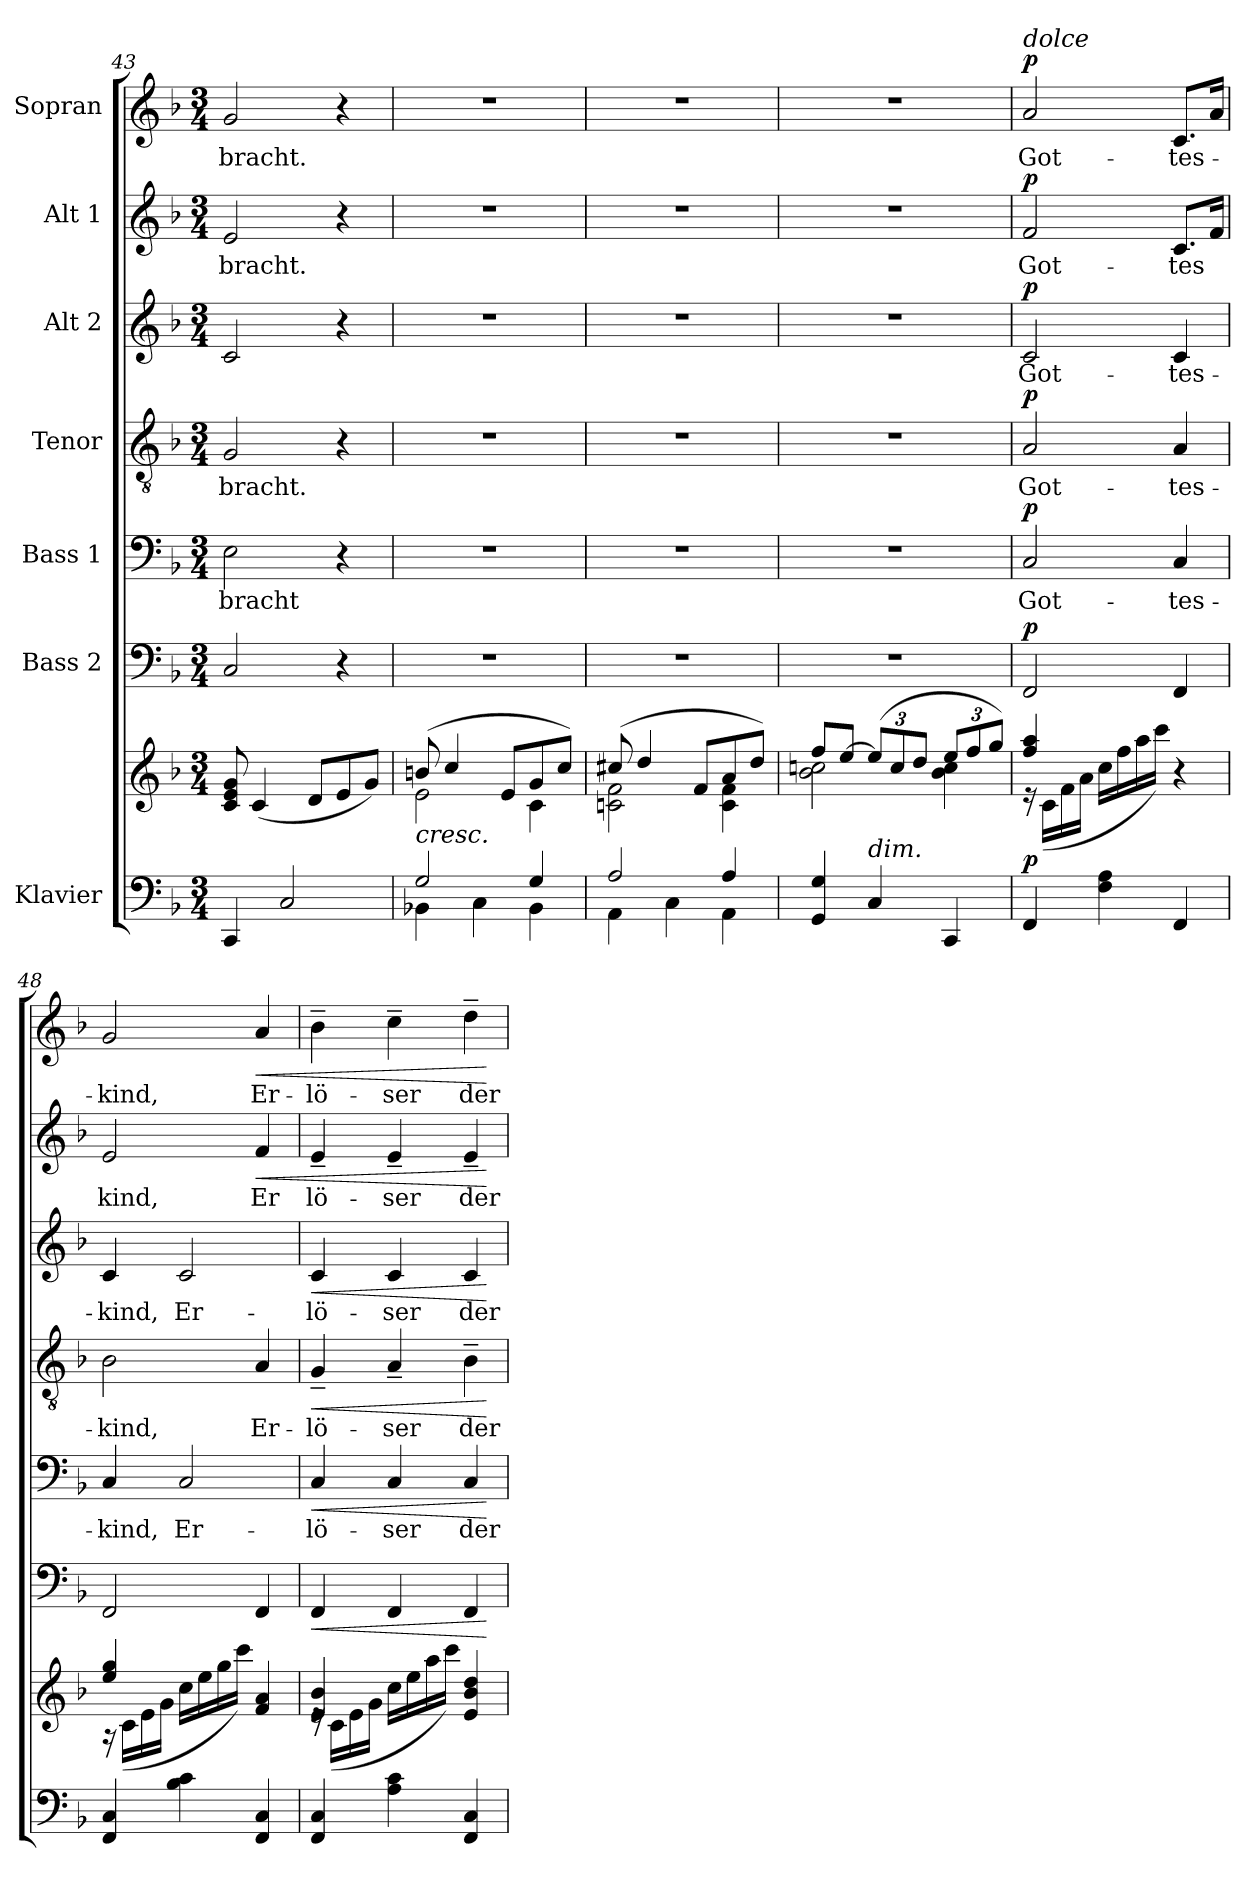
**kern	**kern	**dynam	**kern	**dynam	**kern	**text	**dynam	**kern	**text	**dynam	**kern	**text	**dynam	**kern	**text	**dynam	**kern	**text	**dynam
*part7	*part7	*part7	*part6	*part6	*part5	*part5	*part5	*part4	*part4	*part4	*part3	*part3	*part3	*part2	*part2	*part2	*part1	*part1	*part1
*staff8	*staff7	*staff7/8	*staff6	*staff6	*staff5	*staff5	*staff5	*staff4	*staff4	*staff4	*staff3	*staff3	*staff3	*staff2	*staff2	*staff2	*staff1	*staff1	*staff1
*I"Klavier	*	*	*I"Bass 2	*	*I"Bass 1	*	*	*I"Tenor	*	*	*I"Alt 2	*	*	*I"Alt 1	*	*	*I"Sopran	*	*
*clefF4	*clefG2	*	*clefF4	*	*clefF4	*	*	*clefGv2	*	*	*clefG2	*	*	*clefG2	*	*	*clefG2	*	*
*k[b-]	*k[b-]	*	*k[b-]	*	*k[b-]	*	*	*k[b-]	*	*	*k[b-]	*	*	*k[b-]	*	*	*k[b-]	*	*
*M3/4	*M3/4	*	*M3/4	*	*M3/4	*	*	*M3/4	*	*	*M3/4	*	*	*M3/4	*	*	*M3/4	*	*
=43	=43	=43	=43	=43	=43	=43	=43	=43	=43	=43	=43	=43	=43	=43	=43	=43	=43	=43	=43
!	!	!	!	!	!	!LO:LY:b	!	!	!LO:LY:b	!	!	!	!	!	!LO:LY:b	!	!	!LO:LY:b	!
4CC/	8c/ 8e/ 8g/	.	2C/	.	2E\	-bracht	.	2G/	-bracht.	.	2c/	.	.	2e/	-bracht.	.	2g/	-bracht.	.
.	(>4c/	.	.	.	.	.	.	.	.	.	.	.	.	.	.	.	.	.	.
2C/	.	.	.	.	.	.	.	.	.	.	.	.	.	.	.	.	.	.	.
.	8d/L	.	.	.	.	.	.	.	.	.	.	.	.	.	.	.	.	.	.
.	8e/	.	4r	.	4r	.	.	4r	.	.	4r	.	.	4r	.	.	4r	.	.
.	8g/J)	.	.	.	.	.	.	.	.	.	.	.	.	.	.	.	.	.	.
=44	=44	=44	=44	=44	=44	=44	=44	=44	=44	=44	=44	=44	=44	=44	=44	=44	=44	=44	=44
*^	*^	*	*	*	*	*	*	*	*	*	*	*	*	*	*	*	*	*	*
!LO:TX:a:i:t=cresc.	!	!	!	!	!	!	!	!	!	!	!	!	!	!	!	!	!	!	!	!	!
2G/	4BB-X\	(8bn/	2e\	.	2.r	.	2.r	.	.	2.r	.	.	2.r	.	.	2.r	.	.	2.r	.	.
.	.	4cc/	.	.	.	.	.	.	.	.	.	.	.	.	.	.	.	.	.	.	.
.	4C\	.	.	.	.	.	.	.	.	.	.	.	.	.	.	.	.	.	.	.	.
.	.	8e/L	.	.	.	.	.	.	.	.	.	.	.	.	.	.	.	.	.	.	.
4G/	4BB-\	8g/	4c\	.	.	.	.	.	.	.	.	.	.	.	.	.	.	.	.	.	.
.	.	8cc/J)	.	.	.	.	.	.	.	.	.	.	.	.	.	.	.	.	.	.	.
!!LO:PB:g=z
=45	=45	=45	=45	=45	=45	=45	=45	=45	=45	=45	=45	=45	=45	=45	=45	=45	=45	=45	=45	=45	=45
2A/	4AA\	(8cc#X/	2cn\ 2f\	.	2.r	.	2.r	.	.	2.r	.	.	2.r	.	.	2.r	.	.	2.r	.	.
.	.	4dd/	.	.	.	.	.	.	.	.	.	.	.	.	.	.	.	.	.	.	.
.	4C\	.	.	.	.	.	.	.	.	.	.	.	.	.	.	.	.	.	.	.	.
.	.	8f/L	.	.	.	.	.	.	.	.	.	.	.	.	.	.	.	.	.	.	.
4A/	4AA\	8a/	4c\ 4f\	.	.	.	.	.	.	.	.	.	.	.	.	.	.	.	.	.	.
.	.	8dd/J)	.	.	.	.	.	.	.	.	.	.	.	.	.	.	.	.	.	.	.
*v	*v	*	*	*	*	*	*	*	*	*	*	*	*	*	*	*	*	*	*	*	*
=46	=46	=46	=46	=46	=46	=46	=46	=46	=46	=46	=46	=46	=46	=46	=46	=46	=46	=46	=46	=46
4GG/ 4G/	8ff/L	2b-\ 2ccn\	.	2.r	.	2.r	.	.	2.r	.	.	2.r	.	.	2.r	.	.	2.r	.	.
.	[8ee/J	.	.	.	.	.	.	.	.	.	.	.	.	.	.	.	.	.	.	.
*	*Xbrackettup	*	*	*	*	*	*	*	*	*	*	*	*	*	*	*	*	*	*	*
!LO:TX:a:i:t=dim.	!	!	!	!	!	!	!	!	!	!	!	!	!	!	!	!	!	!	!	!
4C/	(12ee/L]	.	.	.	.	.	.	.	.	.	.	.	.	.	.	.	.	.	.	.
.	12cc/	.	.	.	.	.	.	.	.	.	.	.	.	.	.	.	.	.	.	.
.	12dd/J	.	.	.	.	.	.	.	.	.	.	.	.	.	.	.	.	.	.	.
4CC/	12ee/L	4b-\ 4cc\	.	.	.	.	.	.	.	.	.	.	.	.	.	.	.	.	.	.
.	12ff/	.	.	.	.	.	.	.	.	.	.	.	.	.	.	.	.	.	.	.
.	12gg/J)	.	.	.	.	.	.	.	.	.	.	.	.	.	.	.	.	.	.	.
=47	=47	=47	=47	=47	=47	=47	=47	=47	=47	=47	=47	=47	=47	=47	=47	=47	=47	=47	=47	=47
!	!	!	!	!	!	!	!	!	!	!	!	!	!	!	!	!	!	!LO:TX:a:i:t=dolce	!	!
!	!	!	!LO:DY:a=2	!	!LO:DY:a	!	!LO:LY:b	!LO:DY:a	!	!LO:LY:b	!LO:DY:a	!	!LO:LY:b	!LO:DY:a	!	!LO:LY:b	!LO:DY:a	!	!LO:LY:b	!LO:DY:a
4FF/	4ff/ 4aa/	16r	p	2FF/	p	2C/	Got-	p	2A/	Got-	p	2c/	Got-	p	2f/	Got-	p	2a/	Got-	p
.	.	(>16c\LL	.	.	.	.	.	.	.	.	.	.	.	.	.	.	.	.	.	.
.	.	16f\	.	.	.	.	.	.	.	.	.	.	.	.	.	.	.	.	.	.
.	.	16a\JJ	.	.	.	.	.	.	.	.	.	.	.	.	.	.	.	.	.	.
4F\ 4A\	4ryy	16cc\LL	.	.	.	.	.	.	.	.	.	.	.	.	.	.	.	.	.	.
.	.	16ff\	.	.	.	.	.	.	.	.	.	.	.	.	.	.	.	.	.	.
.	.	16aa\	.	.	.	.	.	.	.	.	.	.	.	.	.	.	.	.	.	.
.	.	16ccc\JJ)	.	.	.	.	.	.	.	.	.	.	.	.	.	.	.	.	.	.
!	!	!	!	!	!	!	!LO:LY:b	!	!	!LO:LY:b	!	!	!LO:LY:b	!	!	!LO:LY:b	!	!	!LO:LY:b	!
4FF/	4r	4ryy	.	4FF/	.	4C/	-tes-	.	4A/	-tes-	.	4c/	-tes-	.	8.c/L	-tes	.	8.c/L	-tes-	.
.	.	.	.	.	.	.	.	.	.	.	.	.	.	.	16f/Jk	.	.	16a/Jk	.	.
=48	=48	=48	=48	=48	=48	=48	=48	=48	=48	=48	=48	=48	=48	=48	=48	=48	=48	=48	=48	=48
!	!	!	!	!	!	!	!LO:LY:b	!	!	!LO:LY:b	!	!	!LO:LY:b	!	!	!LO:LY:b	!	!	!LO:LY:b	!
4FF/ 4C/	4ee/ 4gg/	16r	.	2FF/	.	4C/	-kind,	.	2B-\	-kind,	.	4c/	-kind,	.	2e/	kind,	.	2g/	-kind,	.
.	.	(>16c\LL	.	.	.	.	.	.	.	.	.	.	.	.	.	.	.	.	.	.
.	.	16e\	.	.	.	.	.	.	.	.	.	.	.	.	.	.	.	.	.	.
.	.	16g\JJ	.	.	.	.	.	.	.	.	.	.	.	.	.	.	.	.	.	.
!	!	!	!	!	!	!	!LO:LY:b	!	!	!	!	!	!LO:LY:b	!	!	!	!	!	!	!
4B-\ 4c\	4ryy	16cc\LL	.	.	.	2C/	Er-	.	.	.	.	2c/	Er-	.	.	.	.	.	.	.
.	.	16ee\	.	.	.	.	.	.	.	.	.	.	.	.	.	.	.	.	.	.
.	.	16gg\	.	.	.	.	.	.	.	.	.	.	.	.	.	.	.	.	.	.
.	.	16ccc\JJ)	.	.	.	.	.	.	.	.	.	.	.	.	.	.	.	.	.	.
!	!	!	!	!	!	!	!	!	!	!LO:LY:b	!	!	!	!	!	!LO:LY:b	!LO:HP:b	!	!LO:LY:b	!LO:HP:b
4FF/ 4C/	4f/ 4a/	4ryy	.	4FF/	.	.	.	.	4A/	Er-	.	.	.	.	4f/	Er	<	4a/	Er-	<
=49	=49	=49	=49	=49	=49	=49	=49	=49	=49	=49	=49	=49	=49	=49	=49	=49	=49	=49	=49	=49
!	!	!	!	!	!LO:HP:b	!	!LO:LY:b	!LO:HP:b	!	!LO:LY:b	!LO:HP:b	!	!LO:LY:b	!LO:HP:b	!	!LO:LY:b	!	!	!LO:LY:b	!
4FF/ 4C/	4e/ 4b-/	16re	.	4FF/	<	4C/	-lö-	<	4G~/	-lö-	<	4c/	-lö-	<	4e~/	lö-	.	4b-~\	-lö-	.
.	.	(>16c\LL	.	.	.	.	.	.	.	.	.	.	.	.	.	.	.	.	.	.
.	.	16e\	.	.	.	.	.	.	.	.	.	.	.	.	.	.	.	.	.	.
.	.	16g\JJ	.	.	.	.	.	.	.	.	.	.	.	.	.	.	.	.	.	.
!	!	!	!	!	!	!	!LO:LY:b	!	!	!LO:LY:b	!	!	!LO:LY:b	!	!	!LO:LY:b	!	!	!LO:LY:b	!
4A\ 4c\	4ryy	16cc\LL	.	4FF/	.	4C/	-ser	.	4A~/	-ser	.	4c/	-ser	.	4e~/	-ser	.	4cc~\	-ser	.
.	.	16ee\	.	.	.	.	.	.	.	.	.	.	.	.	.	.	.	.	.	.
.	.	16aa\	.	.	.	.	.	.	.	.	.	.	.	.	.	.	.	.	.	.
.	.	16ccc\JJ)	.	.	.	.	.	.	.	.	.	.	.	.	.	.	.	.	.	.
!	!	!	!	!	!	!	!LO:LY:b	!	!	!LO:LY:b	!	!	!LO:LY:b	!	!	!LO:LY:b	!	!	!LO:LY:b	!
4FF/ 4C/	4e/ 4b-/ 4dd/	4ryy	.	4FF/	.	4C/	der	.	4B-~\	der	.	4c/	der	.	4e~/	der	.	4dd~\	der	.
*	*v	*v	*	*	*	*	*	*	*	*	*	*	*	*	*	*	*	*	*	*
.	.	.	.	[	.	.	[	.	.	[	.	.	[	.	.	[	.	.	[
=	=	=	=	=	=	=	=	=	=	=	=	=	=	=	=	=	=	=	=
*-	*-	*-	*-	*-	*-	*-	*-	*-	*-	*-	*-	*-	*-	*-	*-	*-	*-	*-	*-
